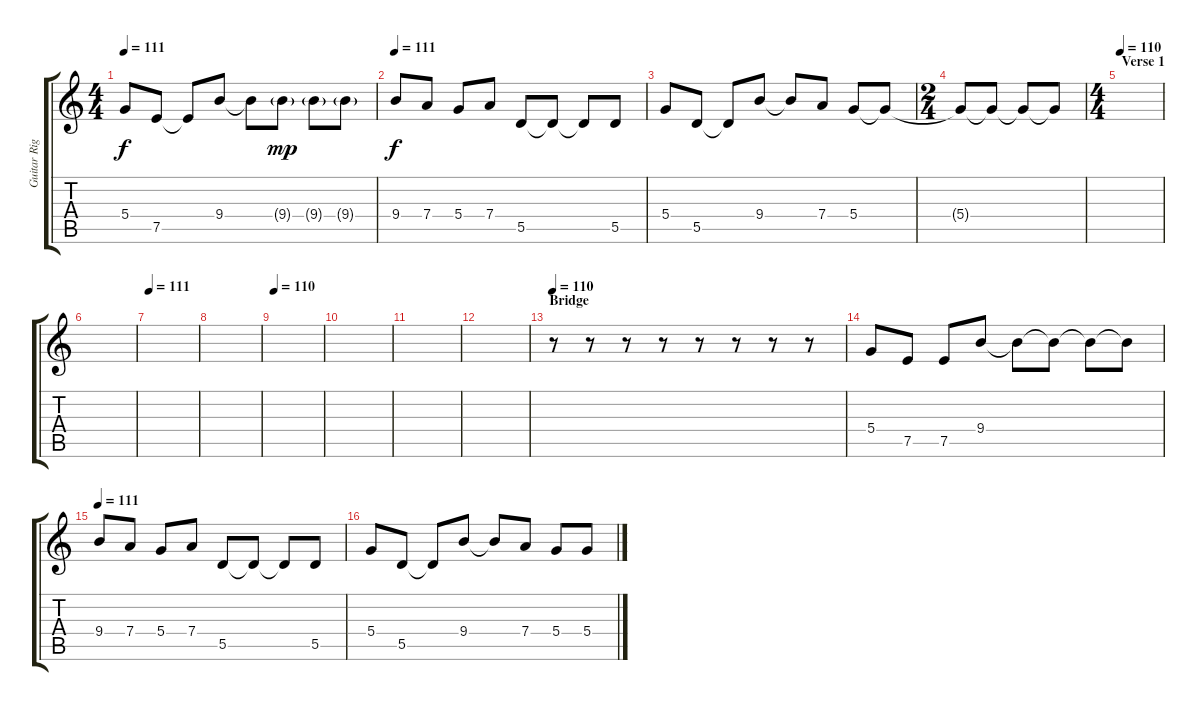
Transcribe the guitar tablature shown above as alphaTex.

\track ("Guitar Right" "Guitar Rig") {instrument acousticguitarsteel}
\staff {score tabs}
\tuning (E4 B3 G3 D3 A2 E2) {hide}
\ts (4 4)
\tempo 111
\clef g2
\ks c
5.4.8{dy f} 7.5.8 7.5{t}.8 9.4.8 9.4{t}.8 9.4{g}.8{dy mp} 9.4{g}.8 9.4{g}.8 |
\tempo 111
9.4.8{dy f} 7.4.8 5.4.8 7.4.8 5.5.8 5.5{t}.8 5.5{t}.8 5.5.8 |
5.4.8 5.5.8 5.5{t}.8 9.4.8 9.4{t}.8 7.4.8 5.4.8 5.4{t}.8 |
\ts (2 4)
5.4{t}.8 5.4{t}.8 5.4{t}.8 5.4{t}.8 |
\ts (4 4)
\section ("" "Verse 1")
\tempo 110
|
|
\tempo 111
|
|
\tempo 110
|
|
|
|
\section ("" "Bridge")
\tempo 110
r.8 r.8 r.8 r.8 r.8 r.8 r.8 r.8 |
5.4.8 7.5.8 7.5.8 9.4.8 9.4{t}.8 9.4{t}.8 9.4{t}.8 9.4{t}.8 |
\tempo 111
9.4.8 7.4.8 5.4.8 7.4.8 5.5.8 5.5{t}.8 5.5{t}.8 5.5.8 |
5.4.8 5.5.8 5.5{t}.8 9.4.8 9.4{t}.8 7.4.8 5.4.8 5.4.8
